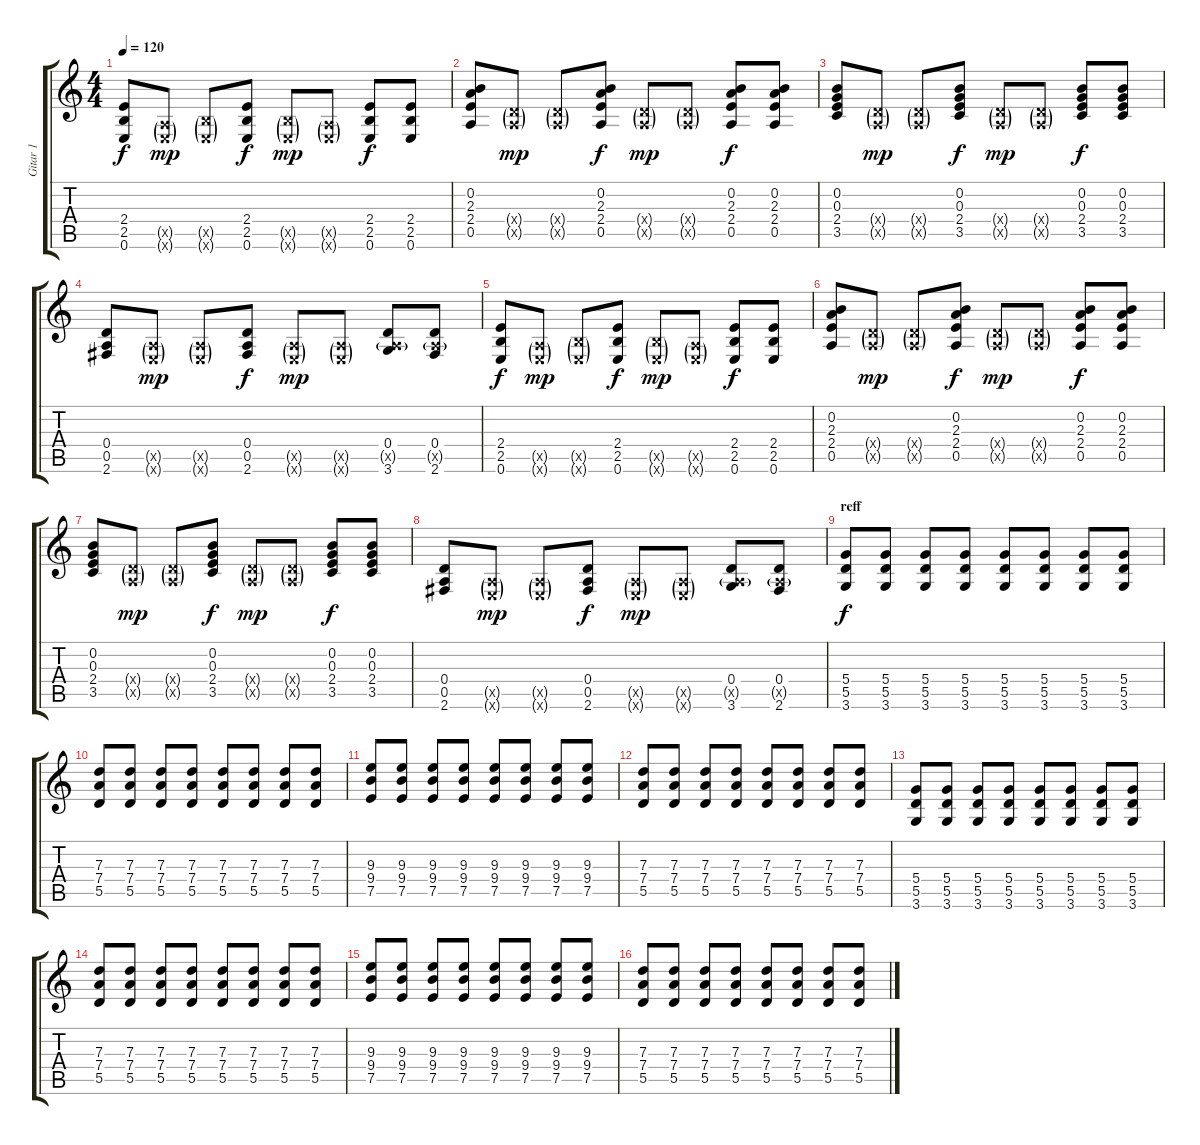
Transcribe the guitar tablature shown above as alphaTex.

\track ("Gitar 1" "Gitar 1") {instrument acousticguitarsteel}
\staff {score tabs}
\tuning (E4 B3 G3 D3 A2 E2) {hide}
\ts (4 4)
\tempo 120
\clef g2
\ks c
(2.4 2.5 0.6).8{dy f} (0.5{g x} 0.6{g x}).8{dy mp} (2.5{g x} 0.6{g x}).8 (2.4 2.5 0.6).8{dy f} (2.5{g x} 0.6{g x}).8{dy mp} (0.5{g x} 0.6{g x}).8 (2.4 2.5 0.6).8{dy f} (2.4 2.5 0.6).8 |
(0.2 2.3 2.4 0.5).8 (0.4{g x} 0.5{g x}).8{dy mp} (0.4{g x} 0.5{g x}).8 (0.2 2.3 2.4 0.5).8{dy f} (0.4{g x} 0.5{g x}).8{dy mp} (0.4{g x} 0.5{g x}).8 (0.2 2.3 2.4 0.5).8{dy f} (0.2 2.3 2.4 0.5).8 |
(0.2 0.3 2.4 3.5).8 (0.4{g x} 0.5{g x}).8{dy mp} (0.4{g x} 0.5{g x}).8 (0.2 0.3 2.4 3.5).8{dy f} (0.4{g x} 0.5{g x}).8{dy mp} (0.4{g x} 0.5{g x}).8 (0.2 0.3 2.4 3.5).8{dy f} (0.2 0.3 2.4 3.5).8 |
(0.4 0.5 2.6).8 (0.5{g x} 0.6{g x}).8{dy mp} (0.5{g x} 0.6{g x}).8 (0.4 0.5 2.6).8{dy f} (0.5{g x} 0.6{g x}).8{dy mp} (0.5{g x} 0.6{g x}).8 (0.4 0.5{g x} 3.6).8 (0.4 0.5{g x} 2.6).8 |
(2.4 2.5 0.6).8{dy f} (0.5{g x} 0.6{g x}).8{dy mp} (2.5{g x} 0.6{g x}).8 (2.4 2.5 0.6).8{dy f} (2.5{g x} 0.6{g x}).8{dy mp} (0.5{g x} 0.6{g x}).8 (2.4 2.5 0.6).8{dy f} (2.4 2.5 0.6).8 |
(0.2 2.3 2.4 0.5).8 (0.4{g x} 0.5{g x}).8{dy mp} (0.4{g x} 0.5{g x}).8 (0.2 2.3 2.4 0.5).8{dy f} (0.4{g x} 0.5{g x}).8{dy mp} (0.4{g x} 0.5{g x}).8 (0.2 2.3 2.4 0.5).8{dy f} (0.2 2.3 2.4 0.5).8 |
(0.2 0.3 2.4 3.5).8 (0.4{g x} 0.5{g x}).8{dy mp} (0.4{g x} 0.5{g x}).8 (0.2 0.3 2.4 3.5).8{dy f} (0.4{g x} 0.5{g x}).8{dy mp} (0.4{g x} 0.5{g x}).8 (0.2 0.3 2.4 3.5).8{dy f} (0.2 0.3 2.4 3.5).8 |
(0.4 0.5 2.6).8 (0.5{g x} 0.6{g x}).8{dy mp} (0.5{g x} 0.6{g x}).8 (0.4 0.5 2.6).8{dy f} (0.5{g x} 0.6{g x}).8{dy mp} (0.5{g x} 0.6{g x}).8 (0.4 0.5{g x} 3.6).8 (0.4 0.5{g x} 2.6).8 |
\section ("" "reff")
(5.4 5.5 3.6).8{dy f instrument distortionguitar} (5.4 5.5 3.6).8 (5.4 5.5 3.6).8 (5.4 5.5 3.6).8 (5.4 5.5 3.6).8 (5.4 5.5 3.6).8 (5.4 5.5 3.6).8 (5.4 5.5 3.6).8 |
(7.3 7.4 5.5).8 (7.3 7.4 5.5).8 (7.3 7.4 5.5).8 (7.3 7.4 5.5).8 (7.3 7.4 5.5).8 (7.3 7.4 5.5).8 (7.3 7.4 5.5).8 (7.3 7.4 5.5).8 |
(9.3 9.4 7.5).8 (9.3 9.4 7.5).8 (9.3 9.4 7.5).8 (9.3 9.4 7.5).8 (9.3 9.4 7.5).8 (9.3 9.4 7.5).8 (9.3 9.4 7.5).8 (9.3 9.4 7.5).8 |
(7.3 7.4 5.5).8 (7.3 7.4 5.5).8 (7.3 7.4 5.5).8 (7.3 7.4 5.5).8 (7.3 7.4 5.5).8 (7.3 7.4 5.5).8 (7.3 7.4 5.5).8 (7.3 7.4 5.5).8 |
(5.4 5.5 3.6).8 (5.4 5.5 3.6).8 (5.4 5.5 3.6).8 (5.4 5.5 3.6).8 (5.4 5.5 3.6).8 (5.4 5.5 3.6).8 (5.4 5.5 3.6).8 (5.4 5.5 3.6).8 |
(7.3 7.4 5.5).8 (7.3 7.4 5.5).8 (7.3 7.4 5.5).8 (7.3 7.4 5.5).8 (7.3 7.4 5.5).8 (7.3 7.4 5.5).8 (7.3 7.4 5.5).8 (7.3 7.4 5.5).8 |
(9.3 9.4 7.5).8 (9.3 9.4 7.5).8 (9.3 9.4 7.5).8 (9.3 9.4 7.5).8 (9.3 9.4 7.5).8 (9.3 9.4 7.5).8 (9.3 9.4 7.5).8 (9.3 9.4 7.5).8 |
(7.3 7.4 5.5).8 (7.3 7.4 5.5).8 (7.3 7.4 5.5).8 (7.3 7.4 5.5).8 (7.3 7.4 5.5).8 (7.3 7.4 5.5).8 (7.3 7.4 5.5).8 (7.3 7.4 5.5).8
